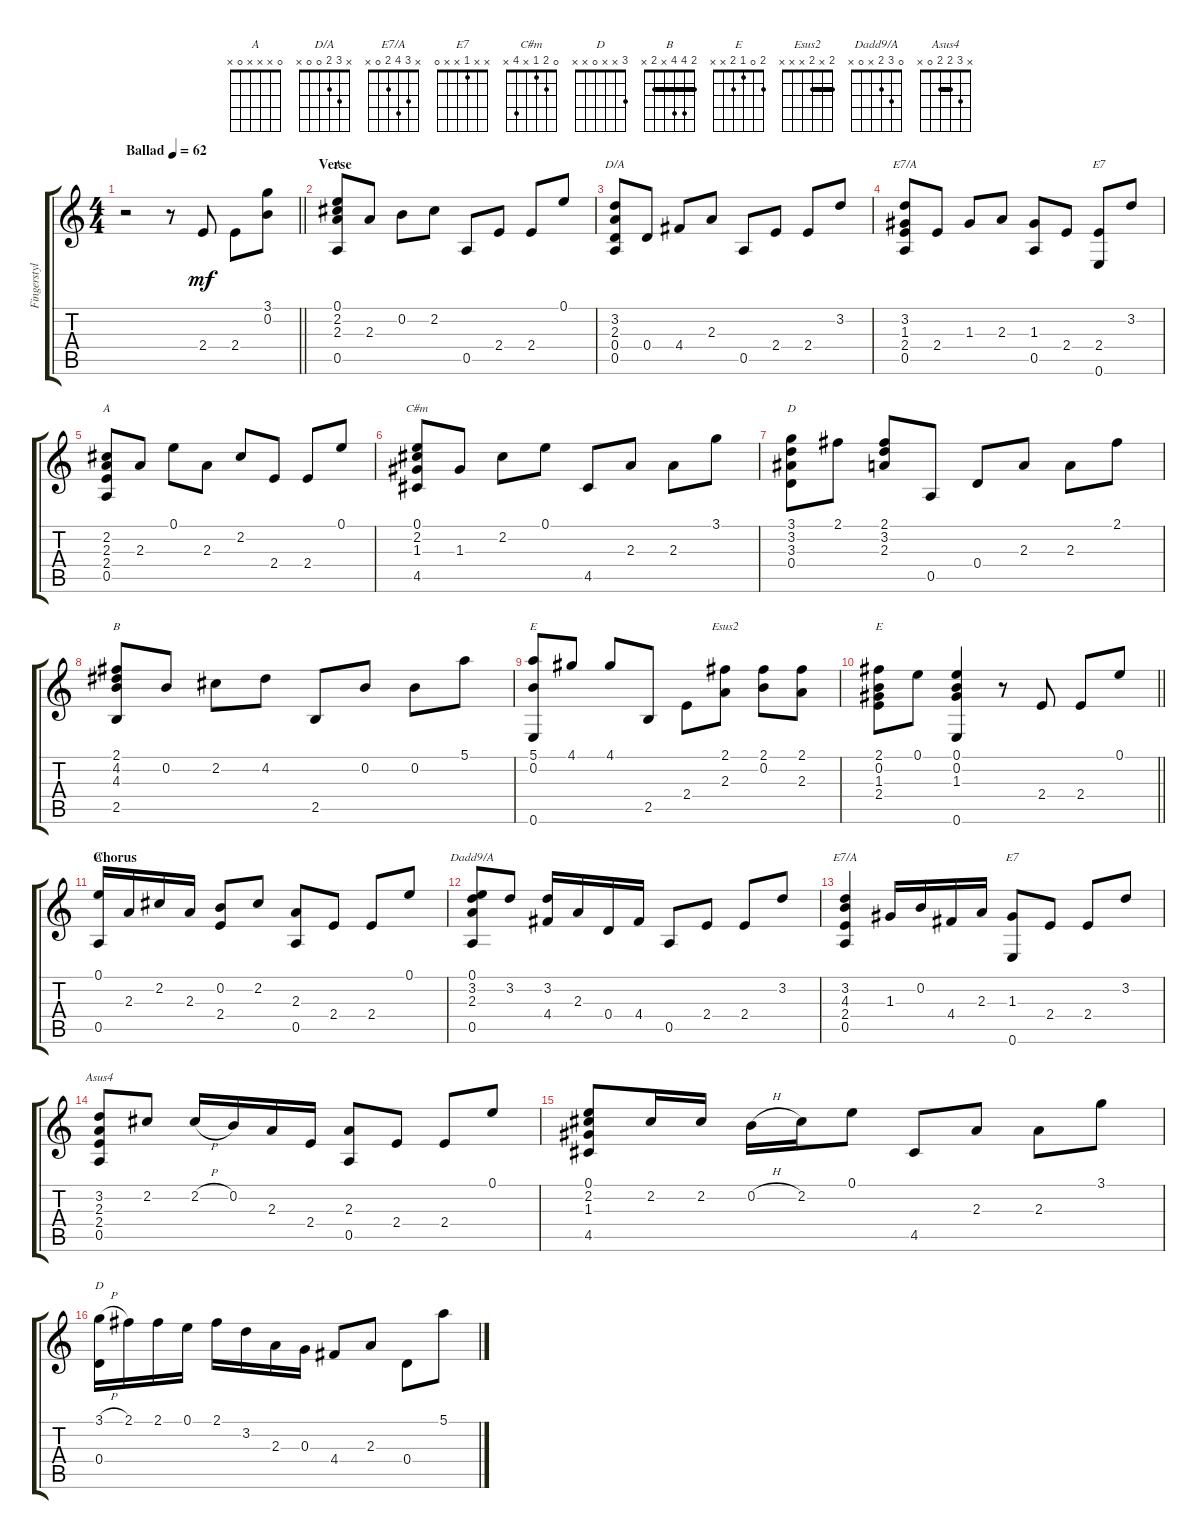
\track ("Fingerstyle" "Fingerstyl") {instrument acousticguitarsteel}
\staff {score tabs}
\tuning (E4 B3 G3 D3 A2 E2) {hide}
\chord ("A" 0 2 2 x 0 x)
\chord ("D/A" x 3 2 0 0 x)
\chord ("E7/A" x 3 1 2 0 x)
\chord ("E7" x x x 2 x 0)
\chord ("A" x 2 2 2 0 x) {barre 2}
\chord ("C#m" 0 2 1 x 4 x)
\chord ("D" 3 3 3 0 x x) {barre 3}
\chord ("B" 2 4 4 x 2 x) {barre 2}
\chord ("E" 5 0 x x x 0)
\chord ("Esus2" 2 x 2 x x x) {barre 2}
\chord ("E" 2 0 1 2 x x)
\chord ("A" 0 x x x 0 x)
\chord ("Dadd9/A" 0 3 2 x 0 x)
\chord ("E7/A" x 3 4 2 0 x)
\chord ("E7" x x 1 x x 0)
\chord ("Asus4" x 3 2 2 0 x) {barre 2}
\chord ("D" 3 x x 0 x x)
\ts (4 4)
\tempo (62 "Ballad")
\clef g2
\barLineRight lightlight
\ks c
r.2{dy mf instrument acousticguitarsteel} r.8 2.4.8 2.4.8 (3.1 0.2).8 |
\section ("" "Verse")
(0.1 2.2 2.3 0.5).8{ch "A"} 2.3.8 0.2.8 2.2.8 0.5.8 2.4.8 2.4.8 0.1.8 |
(3.2 2.3 0.4 0.5).8{ch "D/A"} 0.4.8 4.4.8 2.3.8 0.5.8 2.4.8 2.4.8 3.2.8 |
(3.2 1.3 2.4 0.5).8{ch "E7/A"} 2.4.8 1.3.8 2.3.8 (1.3 0.5).8 2.4.8 (2.4 0.6).8{ch "E7"} 3.2.8 |
(2.2 2.3 2.4 0.5).8{ch "A"} 2.3.8 0.1.8 2.3.8 2.2.8 2.4.8 2.4.8 0.1.8 |
(0.1 2.2 1.3 4.5).8{ch "C#m"} 1.3.8 2.2.8 0.1.8 4.5.8 2.3.8 2.3.8 3.1.8 |
(3.1 3.2 3.3 0.4).8{ch "D"} 2.1.8 (2.1 3.2 2.3).8 0.5.8 0.4.8 2.3.8 2.3.8 2.1.8 |
(2.1 4.2 4.3 2.5).8{ch "B"} 0.2.8 2.2.8 4.2.8 2.5.8 0.2.8 0.2.8 5.1.8 |
(5.1 0.2 0.6).8{ch "E"} 4.1.8 4.1.8 2.5.8 2.4.8 (2.1 2.3).8{ch "Esus2"} (2.1 0.2).8 (2.1 2.3).8 |
\barLineRight lightlight
(2.1 0.2 1.3 2.4).8{ch "E"} 0.1.8 (0.1 0.2 1.3 0.6).4 r.8 2.4.8 2.4.8 0.1.8 |
\section ("" "Chorus")
(0.1 0.5).16{ch "A"} 2.3.16 2.2.16 2.3.16 (0.2 2.4).8 2.2.8 (2.3 0.5).8 2.4.8 2.4.8 0.1.8 |
(0.1 3.2 2.3 0.5).8{ch "Dadd9/A"} 3.2.8 (3.2 4.4).16 2.3.16 0.4.16 4.4.16 0.5.8 2.4.8 2.4.8 3.2.8 |
(3.2 4.3 2.4 0.5).4{ch "E7/A"} 1.3.16 0.2.16 4.4.16 2.3.16 (1.3 0.6).8{ch "E7"} 2.4.8 2.4.8 3.2.8 |
(3.2 2.3 2.4 0.5).8{ch "Asus4"} 2.2.8 2.2{h}.16 0.2.16 2.3.16 2.4.16 (2.3 0.5).8 2.4.8 2.4.8 0.1.8 |
(0.1 2.2 1.3 4.5).8 2.2.16 2.2.16 0.2{h}.16 2.2.16 0.1.8 4.5.8 2.3.8 2.3.8 3.1.8 |
(3.1{h} 0.4).16{ch "D"} 2.1.16 2.1.16 0.1.16 2.1.16 3.2.16 2.3.16 0.3.16 4.4.8 2.3.8 0.4.8 5.1.8
